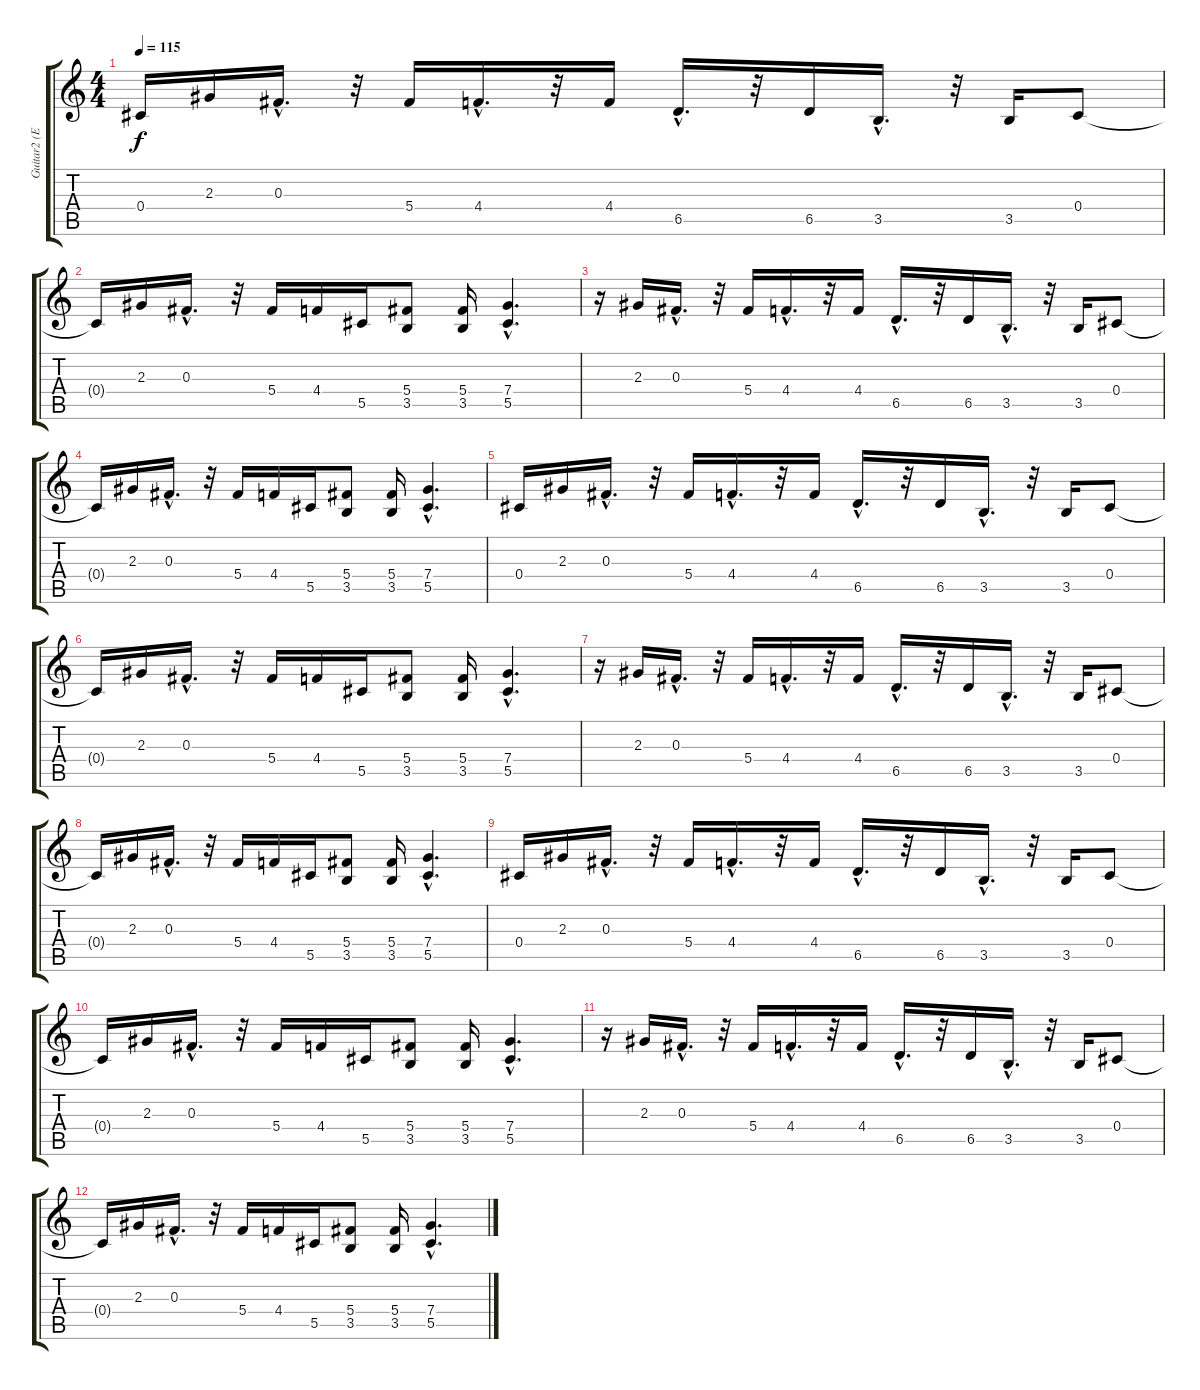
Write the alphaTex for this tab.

\track ("Guitar2 (Eb-tuning)" "Guitar2 (E") {instrument overdrivenguitar}
\staff {score tabs}
\tuning (Eb4 Bb3 Gb3 Db3 Ab2 Eb2) {hide}
\ts (4 4)
\tempo 115
\clef g2
\ks c
0.4.16{dy f} 2.3.16 0.3{hac}.16{d} r.32 5.4.16 4.4{hac}.16{d} r.32 4.4.16 6.5{hac}.16{d} r.32 6.5.16 3.5{hac}.16{d} r.32 3.5.16 0.4.8 |
0.4{t}.16 2.3.16 0.3{hac}.16{d} r.32 5.4.16 4.4.16 5.5.16 (5.4 3.5).8 (5.4 3.5).16 (7.4{hac} 5.5{hac}).4{d} |
r.16 2.3.16 0.3{hac}.16{d} r.32 5.4.16 4.4{hac}.16{d} r.32 4.4.16 6.5{hac}.16{d} r.32 6.5.16 3.5{hac}.16{d} r.32 3.5.16 0.4.8 |
0.4{t}.16 2.3.16 0.3{hac}.16{d} r.32 5.4.16 4.4.16 5.5.16 (5.4 3.5).8 (5.4 3.5).16 (7.4{hac} 5.5{hac}).4{d} |
0.4.16 2.3.16 0.3{hac}.16{d} r.32 5.4.16 4.4{hac}.16{d} r.32 4.4.16 6.5{hac}.16{d} r.32 6.5.16 3.5{hac}.16{d} r.32 3.5.16 0.4.8 |
0.4{t}.16 2.3.16 0.3{hac}.16{d} r.32 5.4.16 4.4.16 5.5.16 (5.4 3.5).8 (5.4 3.5).16 (7.4{hac} 5.5{hac}).4{d} |
r.16 2.3.16 0.3{hac}.16{d} r.32 5.4.16 4.4{hac}.16{d} r.32 4.4.16 6.5{hac}.16{d} r.32 6.5.16 3.5{hac}.16{d} r.32 3.5.16 0.4.8 |
0.4{t}.16 2.3.16 0.3{hac}.16{d} r.32 5.4.16 4.4.16 5.5.16 (5.4 3.5).8 (5.4 3.5).16 (7.4{hac} 5.5{hac}).4{d} |
0.4.16 2.3.16 0.3{hac}.16{d} r.32 5.4.16 4.4{hac}.16{d} r.32 4.4.16 6.5{hac}.16{d} r.32 6.5.16 3.5{hac}.16{d} r.32 3.5.16 0.4.8 |
0.4{t}.16 2.3.16 0.3{hac}.16{d} r.32 5.4.16 4.4.16 5.5.16 (5.4 3.5).8 (5.4 3.5).16 (7.4{hac} 5.5{hac}).4{d} |
r.16 2.3.16 0.3{hac}.16{d} r.32 5.4.16 4.4{hac}.16{d} r.32 4.4.16 6.5{hac}.16{d} r.32 6.5.16 3.5{hac}.16{d} r.32 3.5.16 0.4.8 |
0.4{t}.16 2.3.16 0.3{hac}.16{d} r.32 5.4.16 4.4.16 5.5.16 (5.4 3.5).8 (5.4 3.5).16 (7.4{hac} 5.5{hac}).4{d}
